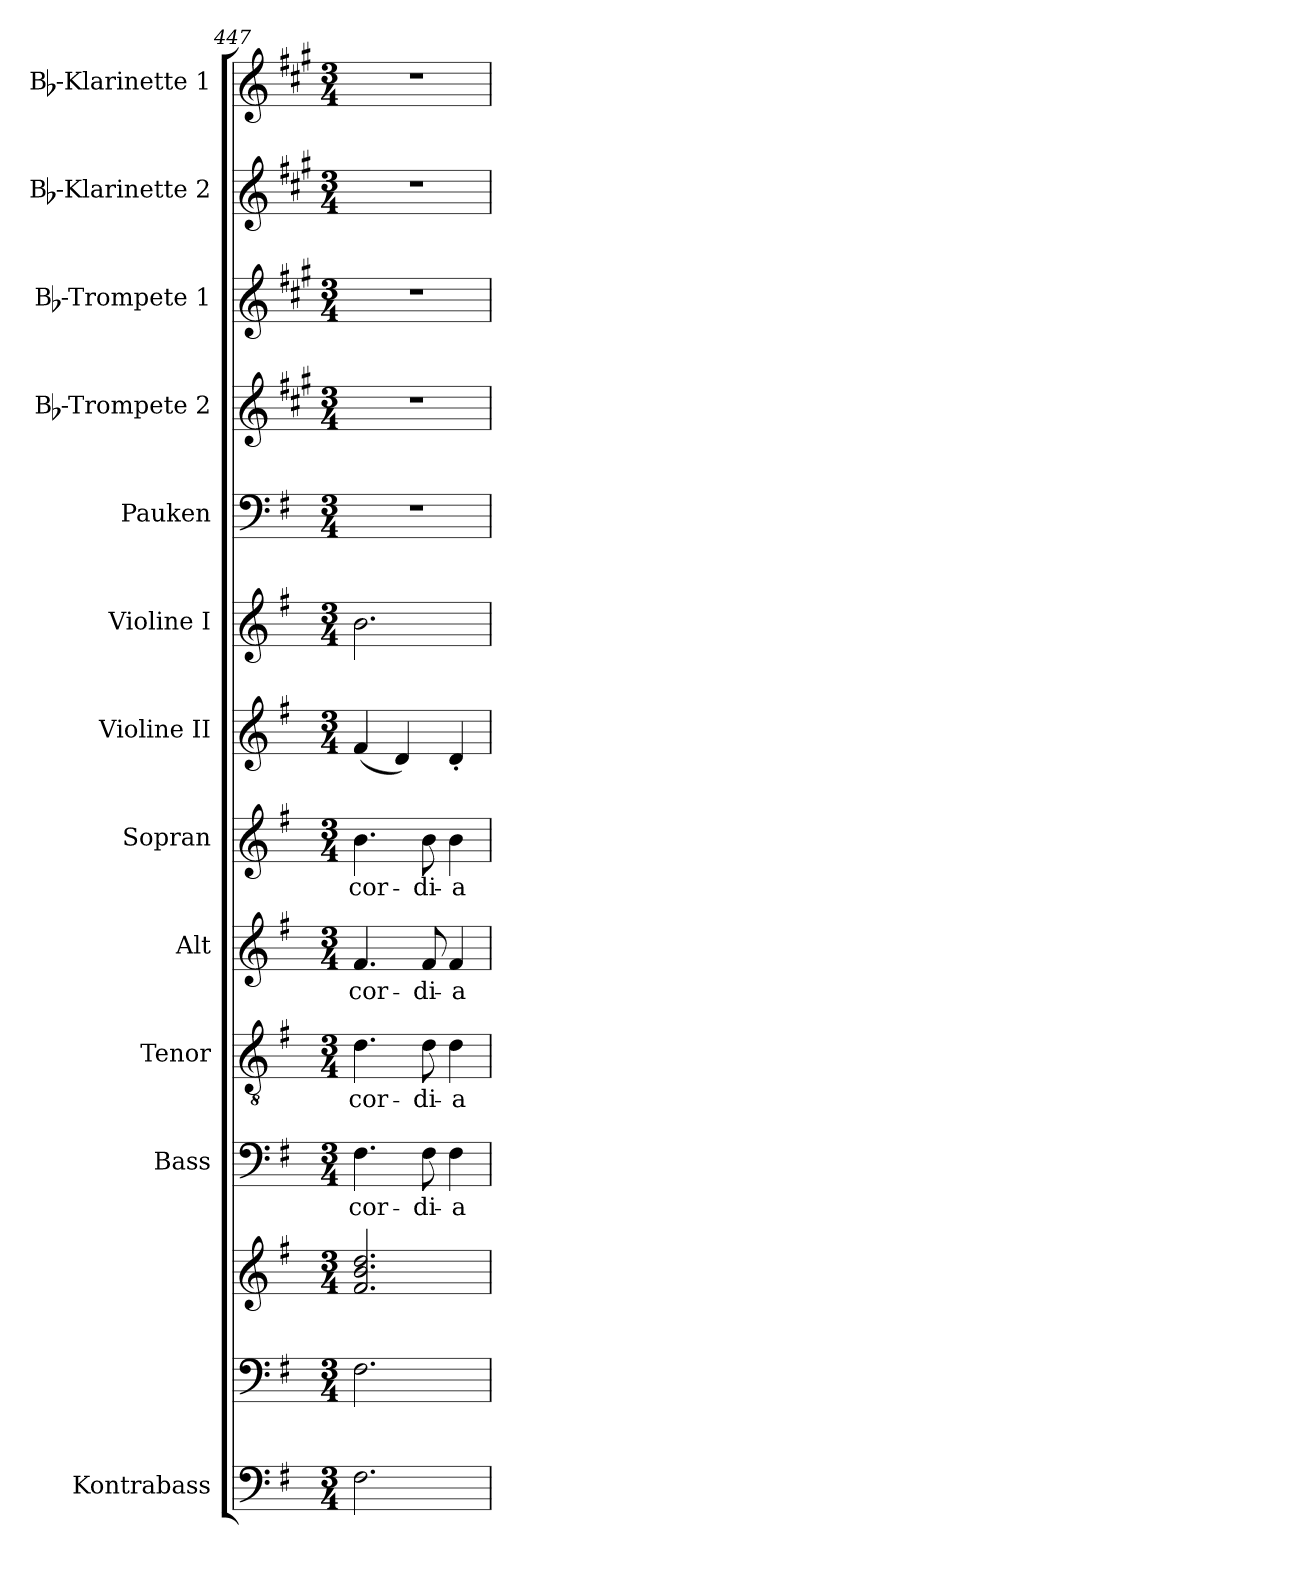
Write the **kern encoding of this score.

**kern	**kern	**kern	**kern	**text	**kern	**text	**kern	**text	**kern	**text	**kern	**kern	**kern	**kern	**kern	**kern	**kern
*part13	*part12	*part12	*part11	*part11	*part10	*part10	*part9	*part9	*part8	*part8	*part7	*part6	*part5	*part4	*part3	*part2	*part1
*staff14	*staff13	*staff12	*staff11	*staff11	*staff10	*staff10	*staff9	*staff9	*staff8	*staff8	*staff7	*staff6	*staff5	*staff4	*staff3	*staff2	*staff1
*I"Kontrabass	*	*	*I"Bass	*	*I"Tenor	*	*I"Alt	*	*I"Sopran	*	*I"Violine II	*I"Violine I	*I"Pauken	*I"Bb-Trompete 2	*I"Bb-Trompete 1	*I"Bb-Klarinette 2	*I"Bb-Klarinette 1
*I'Kb.	*	*	*I'B.	*	*I'T.	*	*I'A.	*	*I'S.	*	*I'Vl. II	*I'Vl. I	*I'Pk.	*I'Bb Trp. 2	*I'Bb Trp. 1	*I'Bb Kl. 2	*I'Bb Kl. 1
*clefF4	*clefF4	*clefG2	*clefF4	*	*clefGv2	*	*clefG2	*	*clefG2	*	*clefG2	*clefG2	*clefF4	*clefG2	*clefG2	*clefG2	*clefG2
*ITrd7c12	*	*	*	*	*	*	*	*	*	*	*	*	*	*ITrd1c2	*ITrd1c2	*ITrd1c2	*ITrd1c2
*k[f#]	*k[f#]	*k[f#]	*k[f#]	*	*k[f#]	*	*k[f#]	*	*k[f#]	*	*k[f#]	*k[f#]	*k[f#]	*k[f#]	*k[f#]	*k[f#]	*k[f#]
*G:	*G:	*G:	*G:	*	*G:	*	*G:	*	*G:	*	*G:	*G:	*G:	*G:	*G:	*G:	*G:
*M3/4	*M3/4	*M3/4	*M3/4	*	*M3/4	*	*M3/4	*	*M3/4	*	*M3/4	*M3/4	*M3/4	*M3/4	*M3/4	*M3/4	*M3/4
=447	=447	=447	=447	=447	=447	=447	=447	=447	=447	=447	=447	=447	=447	=447	=447	=447	=447
!	!	!	!	!LO:LY:b	!	!LO:LY:b	!	!LO:LY:b	!	!LO:LY:b	!	!	!	!	!	!	!
2.FF#\	2.F#\	2.f#/ 2.b/ 2.dd/	4.F#\	-cor-	4.d\	-cor-	4.f#/	-cor-	4.b\	-cor-	(<4f#/	2.b\	2.r	2.r	2.r	2.r	2.r
.	.	.	.	.	.	.	.	.	.	.	4d/)	.	.	.	.	.	.
!	!	!	!	!LO:LY:b	!	!LO:LY:b	!	!LO:LY:b	!	!LO:LY:b	!	!	!	!	!	!	!
.	.	.	8F#\	-di-	8d\	-di-	8f#/	-di-	8b\	-di-	.	.	.	.	.	.	.
!	!	!	!	!LO:LY:b	!	!LO:LY:b	!	!LO:LY:b	!	!LO:LY:b	!	!	!	!	!	!	!
.	.	.	4F#\	-a	4d\	-a	4f#/	-a	4b\	-a	4d'</	.	.	.	.	.	.
=	=	=	=	=	=	=	=	=	=	=	=	=	=	=	=	=	=
*-	*-	*-	*-	*-	*-	*-	*-	*-	*-	*-	*-	*-	*-	*-	*-	*-	*-
